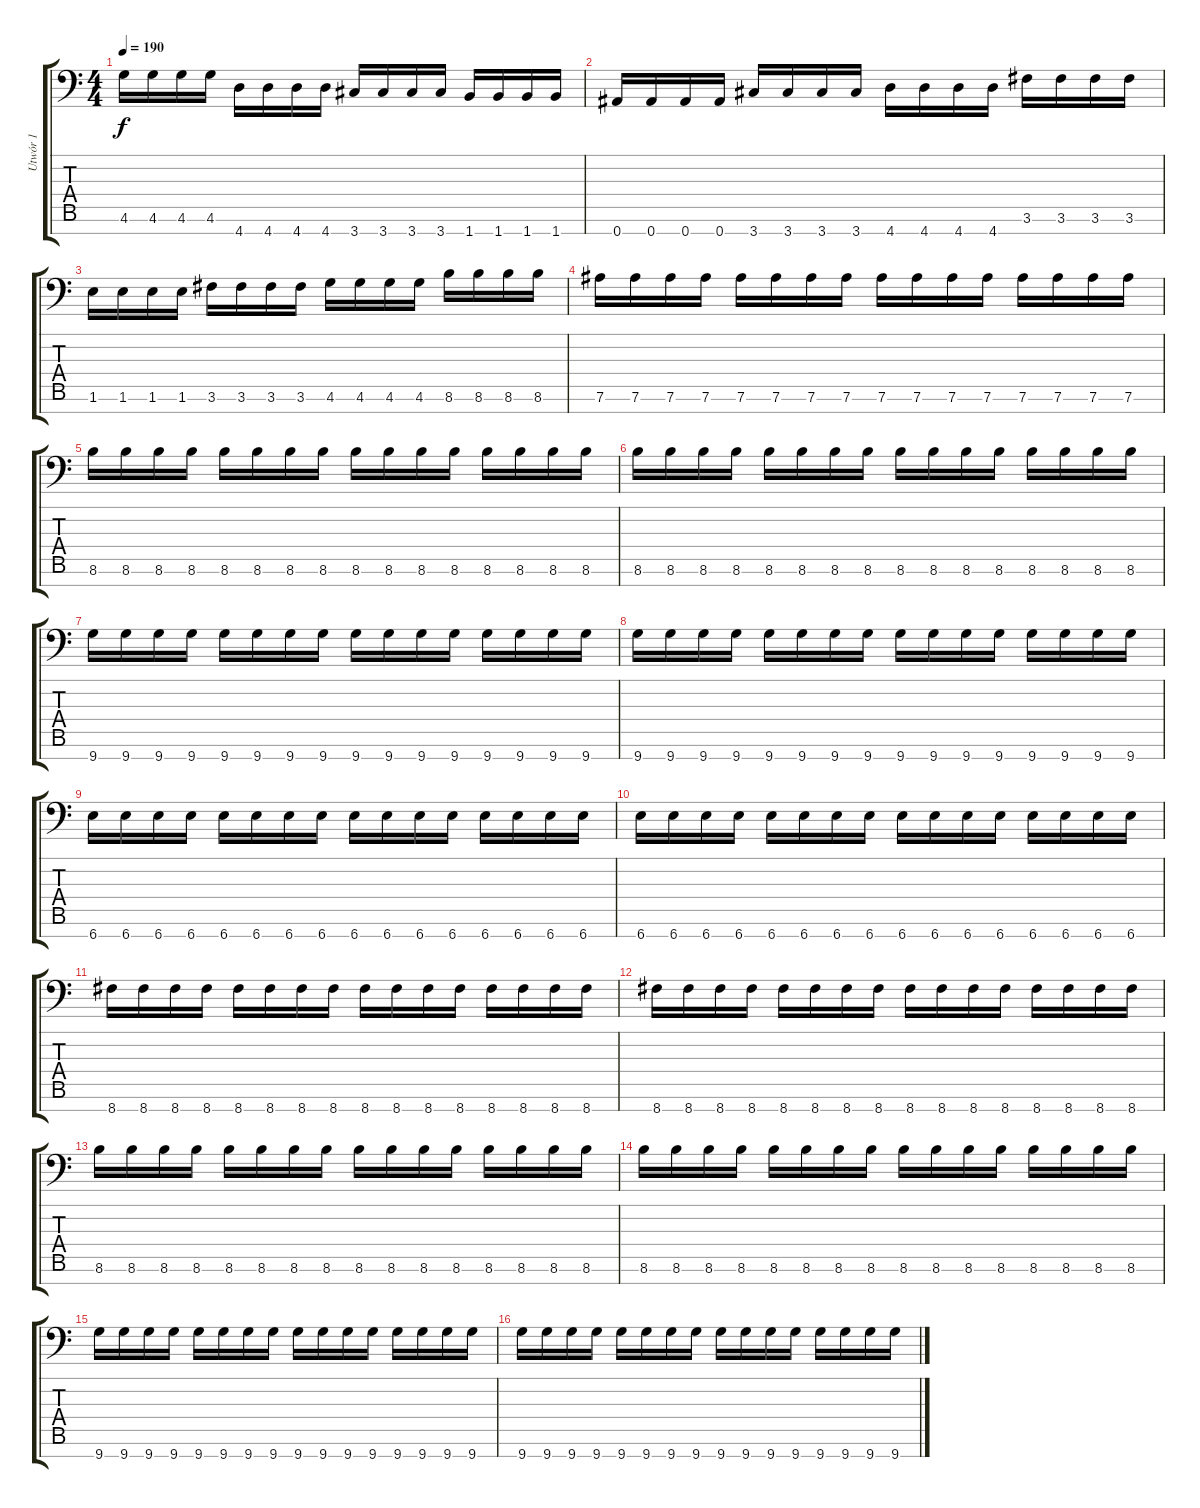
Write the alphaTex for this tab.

\track ("Utwór 1" "Utwór 1") {instrument distortionguitar}
\staff {score tabs}
\tuning (Eb4 Bb3 Gb3 Db3 Ab2 Eb2 Bb1) {hide}
\ts (4 4)
\tempo 190
\clef f4
\ks c
4.6.16{dy f} 4.6.16 4.6.16 4.6.16 4.7.16 4.7.16 4.7.16 4.7.16 3.7.16 3.7.16 3.7.16 3.7.16 1.7.16 1.7.16 1.7.16 1.7.16 |
0.7.16 0.7.16 0.7.16 0.7.16 3.7.16 3.7.16 3.7.16 3.7.16 4.7.16 4.7.16 4.7.16 4.7.16 3.6.16 3.6.16 3.6.16 3.6.16 |
1.6.16 1.6.16 1.6.16 1.6.16 3.6.16 3.6.16 3.6.16 3.6.16 4.6.16 4.6.16 4.6.16 4.6.16 8.6.16 8.6.16 8.6.16 8.6.16 |
7.6.16 7.6.16 7.6.16 7.6.16 7.6.16 7.6.16 7.6.16 7.6.16 7.6.16 7.6.16 7.6.16 7.6.16 7.6.16 7.6.16 7.6.16 7.6.16 |
8.6.16 8.6.16 8.6.16 8.6.16 8.6.16 8.6.16 8.6.16 8.6.16 8.6.16 8.6.16 8.6.16 8.6.16 8.6.16 8.6.16 8.6.16 8.6.16 |
8.6.16 8.6.16 8.6.16 8.6.16 8.6.16 8.6.16 8.6.16 8.6.16 8.6.16 8.6.16 8.6.16 8.6.16 8.6.16 8.6.16 8.6.16 8.6.16 |
9.7.16 9.7.16 9.7.16 9.7.16 9.7.16 9.7.16 9.7.16 9.7.16 9.7.16 9.7.16 9.7.16 9.7.16 9.7.16 9.7.16 9.7.16 9.7.16 |
9.7.16 9.7.16 9.7.16 9.7.16 9.7.16 9.7.16 9.7.16 9.7.16 9.7.16 9.7.16 9.7.16 9.7.16 9.7.16 9.7.16 9.7.16 9.7.16 |
6.7.16 6.7.16 6.7.16 6.7.16 6.7.16 6.7.16 6.7.16 6.7.16 6.7.16 6.7.16 6.7.16 6.7.16 6.7.16 6.7.16 6.7.16 6.7.16 |
6.7.16 6.7.16 6.7.16 6.7.16 6.7.16 6.7.16 6.7.16 6.7.16 6.7.16 6.7.16 6.7.16 6.7.16 6.7.16 6.7.16 6.7.16 6.7.16 |
8.7.16 8.7.16 8.7.16 8.7.16 8.7.16 8.7.16 8.7.16 8.7.16 8.7.16 8.7.16 8.7.16 8.7.16 8.7.16 8.7.16 8.7.16 8.7.16 |
8.7.16 8.7.16 8.7.16 8.7.16 8.7.16 8.7.16 8.7.16 8.7.16 8.7.16 8.7.16 8.7.16 8.7.16 8.7.16 8.7.16 8.7.16 8.7.16 |
8.6.16 8.6.16 8.6.16 8.6.16 8.6.16 8.6.16 8.6.16 8.6.16 8.6.16 8.6.16 8.6.16 8.6.16 8.6.16 8.6.16 8.6.16 8.6.16 |
8.6.16 8.6.16 8.6.16 8.6.16 8.6.16 8.6.16 8.6.16 8.6.16 8.6.16 8.6.16 8.6.16 8.6.16 8.6.16 8.6.16 8.6.16 8.6.16 |
9.7.16 9.7.16 9.7.16 9.7.16 9.7.16 9.7.16 9.7.16 9.7.16 9.7.16 9.7.16 9.7.16 9.7.16 9.7.16 9.7.16 9.7.16 9.7.16 |
9.7.16 9.7.16 9.7.16 9.7.16 9.7.16 9.7.16 9.7.16 9.7.16 9.7.16 9.7.16 9.7.16 9.7.16 9.7.16 9.7.16 9.7.16 9.7.16
